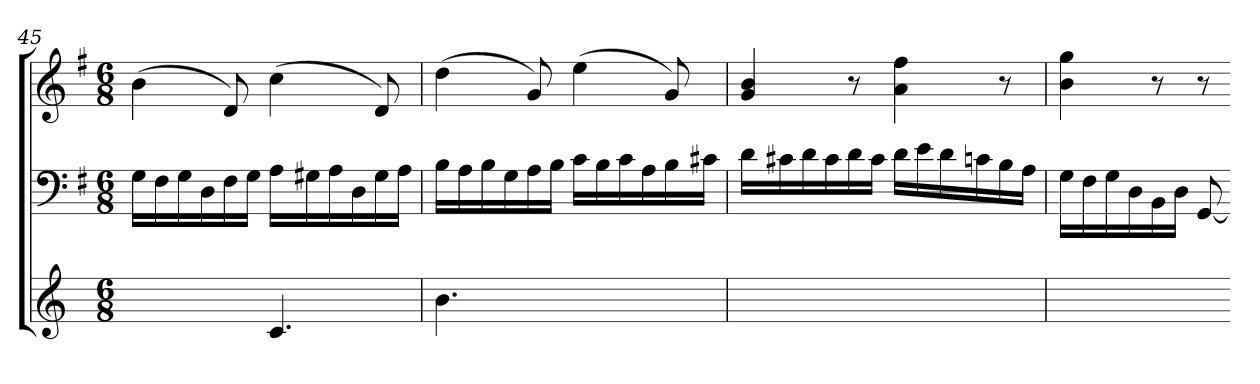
**kern	**kern	**kern
*part3	*part2	*part1
*staff3	*staff2	*staff1
*	*clefF4	*clefG2
*	*k[f#]	*k[f#]
*	*G:	*G:
*M6/8	*M6/8	*M6/8
=45	=45	=45
4.ryy	16GLL	(4b
.	16F#	.
.	16G	.
.	16D	.
.	16F#	8d)
.	16GJJ	.
4.c	16ALL	(4cc
.	16G#X	.
.	16A	.
.	16D	.
.	16G#	8d)
.	16AJJ	.
=46	=46	=46
4.b	16BLL	(4dd
.	16A	.
.	16B	.
.	16G	.
.	16A	8g)
.	16BJJ	.
4.ryy	16cLL	(4ee
.	16B	.
.	16c	.
.	16A	.
.	16B	8g)
.	16c#XJJ	.
=47	=47	=47
2.ryy	16dLL	4g 4b
.	16c#X	.
.	16d	.
.	16c#	.
.	16d	8r
.	16c#JJ	.
.	16dLL	4a 4ff#
.	16e	.
.	16d	.
.	16cn	.
.	16B	8r
.	16AJJ	.
=48	=48	=48
2ryy	16GLL	4b 4gg
.	16F#	.
.	16G	.
.	16D	.
.	16BB	8r
.	16DJJ	.
.	[8GG	8r
=-	=-	=-
*-	*-	*-
